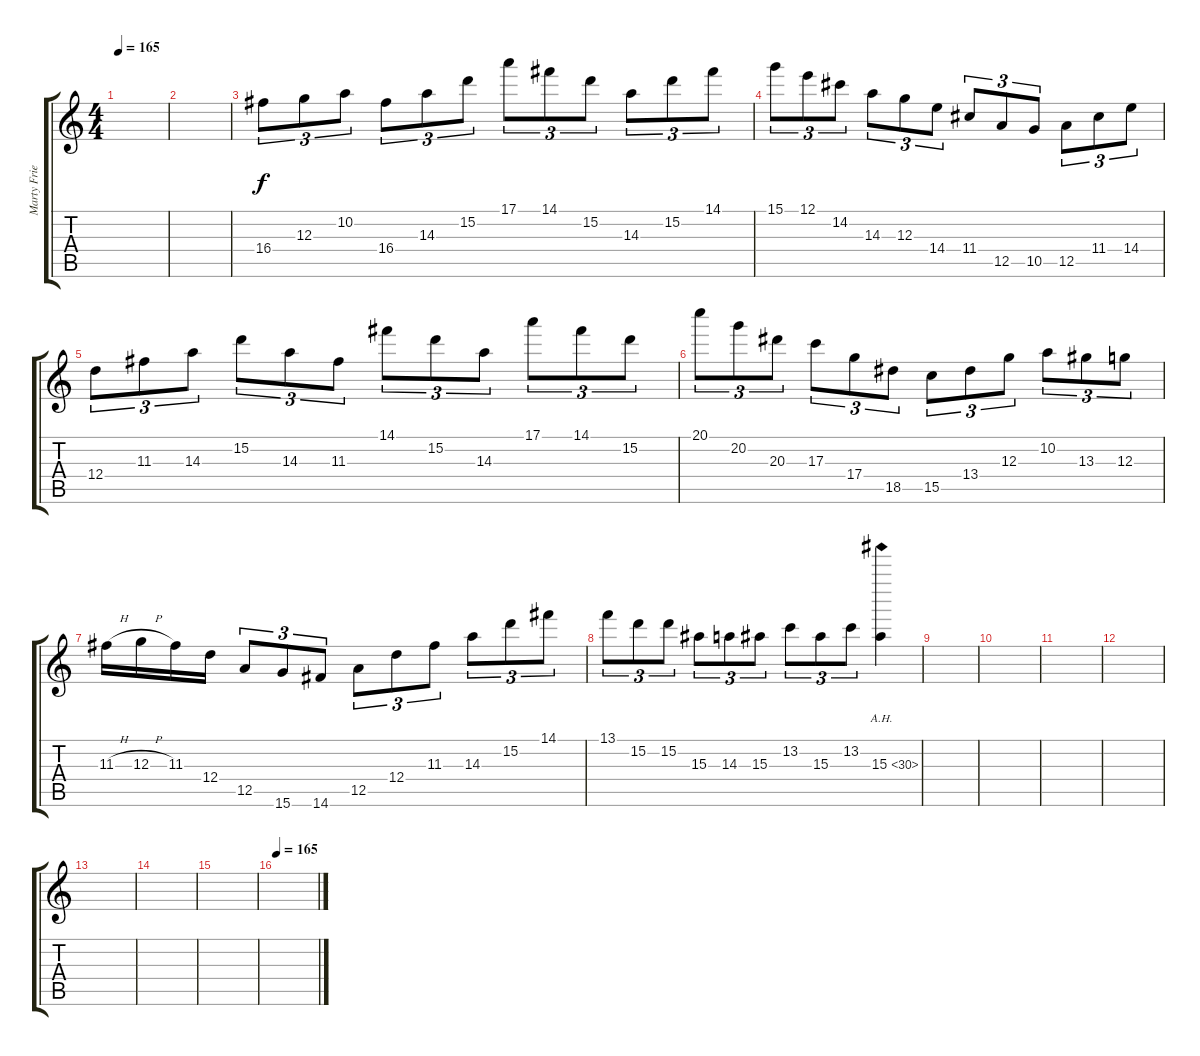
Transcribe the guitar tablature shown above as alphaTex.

\track ("Marty Friedman" "Marty Frie") {instrument distortionguitar}
\staff {score tabs}
\tuning (E4 B3 G3 D3 A2 E2) {hide}
\ts (4 4)
\tempo 165
\clef g2
\ks c
|
|
16.4.8{tu (3 2)} 12.3.8{tu (3 2)} 10.2.8{tu (3 2)} 16.4.8{tu (3 2)} 14.3.8{tu (3 2)} 15.2.8{tu (3 2)} 17.1.8{tu (3 2)} 14.1.8{tu (3 2)} 15.2.8{tu (3 2)} 14.3.8{tu (3 2)} 15.2.8{tu (3 2)} 14.1.8{tu (3 2)} |
15.1.8{tu (3 2)} 12.1.8{tu (3 2)} 14.2.8{tu (3 2)} 14.3.8{tu (3 2)} 12.3.8{tu (3 2)} 14.4.8{tu (3 2)} 11.4.8{tu (3 2)} 12.5.8{tu (3 2)} 10.5.8{tu (3 2)} 12.5.8{tu (3 2)} 11.4.8{tu (3 2)} 14.4.8{tu (3 2)} |
12.4.8{tu (3 2)} 11.3.8{tu (3 2)} 14.3.8{tu (3 2)} 15.2.8{tu (3 2)} 14.3.8{tu (3 2)} 11.3.8{tu (3 2)} 14.1.8{tu (3 2)} 15.2.8{tu (3 2)} 14.3.8{tu (3 2)} 17.1.8{tu (3 2)} 14.1.8{tu (3 2)} 15.2.8{tu (3 2)} |
20.1.8{tu (3 2)} 20.2.8{tu (3 2)} 20.3.8{tu (3 2)} 17.3.8{tu (3 2)} 17.4.8{tu (3 2)} 18.5.8{tu (3 2)} 15.5.8{tu (3 2)} 13.4.8{tu (3 2)} 12.3.8{tu (3 2)} 10.2.8{tu (3 2)} 13.3.8{tu (3 2)} 12.3.8{tu (3 2)} |
11.3{h}.16 12.3{h}.16 11.3.16 12.4.16 12.5.8{tu (3 2)} 15.6.8{tu (3 2)} 14.6.8{tu (3 2)} 12.5.8{tu (3 2)} 12.4.8{tu (3 2)} 11.3.8{tu (3 2)} 14.3.8{tu (3 2)} 15.2.8{tu (3 2)} 14.1.8{tu (3 2)} |
13.1.8{tu (3 2)} 15.2.8{tu (3 2)} 15.2.8{tu (3 2)} 15.3.8{tu (3 2)} 14.3.8{tu (3 2)} 15.3.8{tu (3 2)} 13.2.8{tu (3 2)} 15.3.8{tu (3 2)} 13.2.8{tu (3 2)} 15.3{ah 15}.4 |
|
|
|
|
|
|
|
\tempo 165
